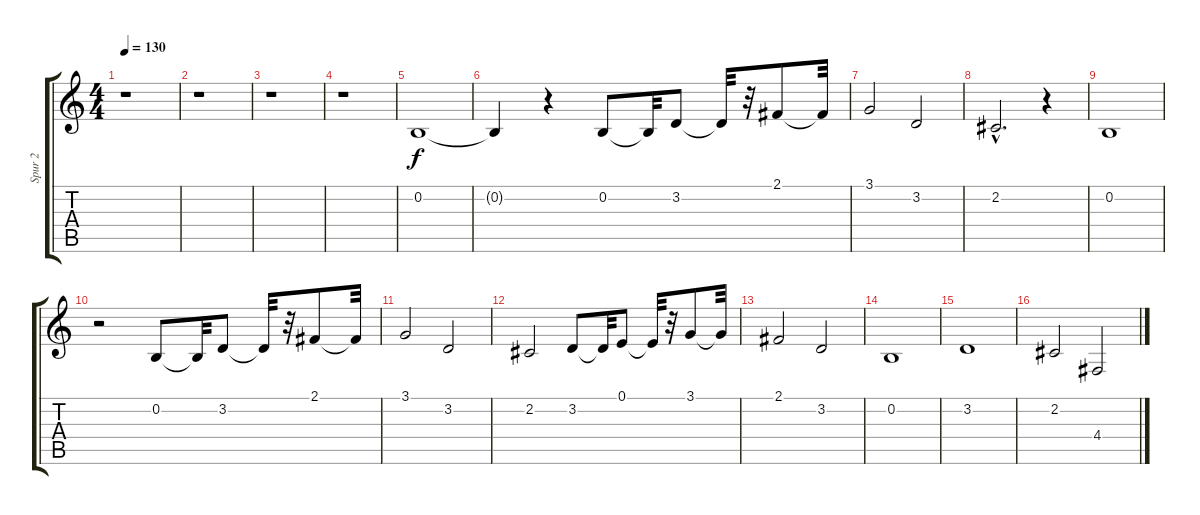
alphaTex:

\track ("Spur 2" "Spur 2") {instrument clarinet}
\staff {score tabs}
\tuning (E4 B3 G3 D3 A2 E2) {hide}
\ts (4 4)
\tempo 130
\clef g2
\ks c
r.1{dy f} |
r.1 |
r.1 |
r.1 |
0.2.1 |
0.2{t}.4 r.4 0.2.8 0.2{t}.32 3.2.8 3.2{t}.32 r.32 2.1.8 2.1{t}.32 |
3.1.2 3.2.2 |
2.2{hac}.2{d} r.4 |
0.2.1 |
r.2 0.2.8 0.2{t}.32 3.2.8 3.2{t}.32 r.32 2.1.8 2.1{t}.32 |
3.1.2 3.2.2 |
2.2.2 3.2.8 3.2{t}.32 0.1.8 0.1{t}.32 r.32 3.1.8 3.1{t}.32 |
2.1.2 3.2.2 |
0.2.1 |
3.2.1 |
2.2.2 4.4.2
